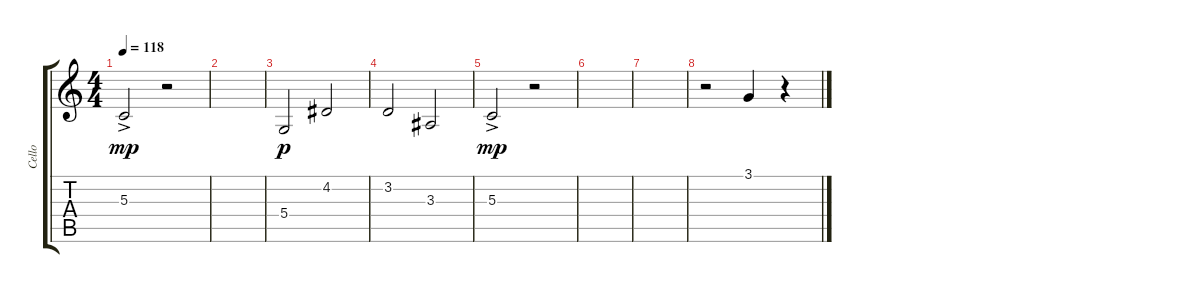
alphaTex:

\track ("Cello" "Cello") {instrument cello}
\staff {score tabs}
\tuning (E4 B3 G3 D3 A2 E2) {hide}
\ts (4 4)
\tempo 118
\clef g2
\ks c
5.3{ac}.2{dy mp} r.2 |
|
5.4.2{dy p} 4.2.2 |
3.2.2 3.3.2 |
5.3{ac}.2{dy mp} r.2 |
|
|
r.2 3.1.4 r.4
